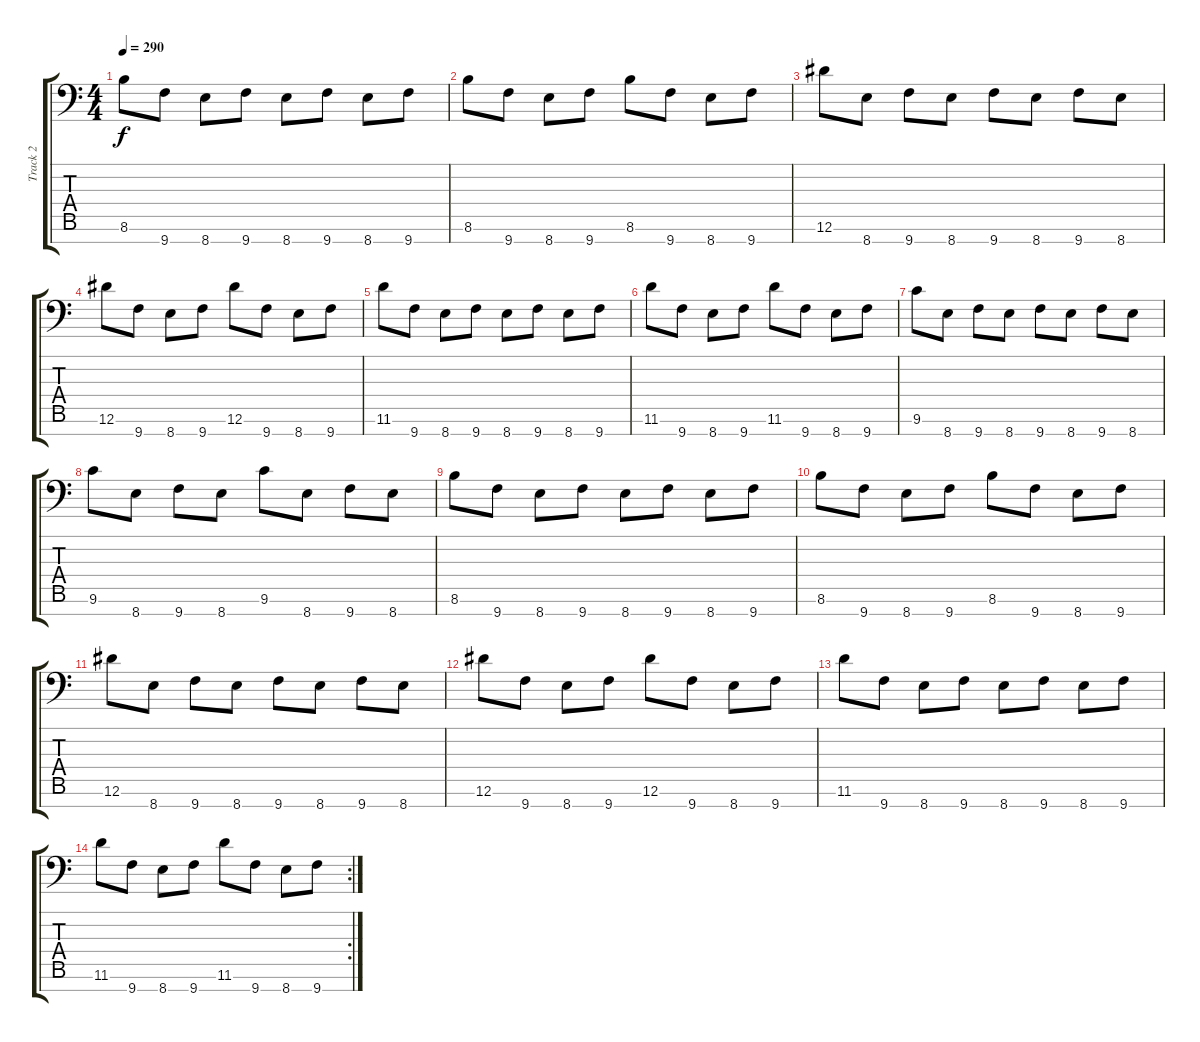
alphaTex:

\track ("Track 2" "Track 2") {instrument overdrivenguitar}
\staff {score tabs}
\tuning (Eb4 Bb3 Gb3 Db3 Ab2 Eb2 Ab1) {hide}
\ts (4 4)
\tempo 290
\clef f4
\ks c
8.6.8{dy f} 9.7.8 8.7.8 9.7.8 8.7.8 9.7.8 8.7.8 9.7.8 |
8.6.8 9.7.8 8.7.8 9.7.8 8.6.8 9.7.8 8.7.8 9.7.8 |
12.6.8 8.7.8 9.7.8 8.7.8 9.7.8 8.7.8 9.7.8 8.7.8 |
12.6.8 9.7.8 8.7.8 9.7.8 12.6.8 9.7.8 8.7.8 9.7.8 |
11.6.8 9.7.8 8.7.8 9.7.8 8.7.8 9.7.8 8.7.8 9.7.8 |
11.6.8 9.7.8 8.7.8 9.7.8 11.6.8 9.7.8 8.7.8 9.7.8 |
9.6.8 8.7.8 9.7.8 8.7.8 9.7.8 8.7.8 9.7.8 8.7.8 |
9.6.8 8.7.8 9.7.8 8.7.8 9.6.8 8.7.8 9.7.8 8.7.8 |
8.6.8 9.7.8 8.7.8 9.7.8 8.7.8 9.7.8 8.7.8 9.7.8 |
8.6.8 9.7.8 8.7.8 9.7.8 8.6.8 9.7.8 8.7.8 9.7.8 |
12.6.8 8.7.8 9.7.8 8.7.8 9.7.8 8.7.8 9.7.8 8.7.8 |
12.6.8 9.7.8 8.7.8 9.7.8 12.6.8 9.7.8 8.7.8 9.7.8 |
11.6.8 9.7.8 8.7.8 9.7.8 8.7.8 9.7.8 8.7.8 9.7.8 |
\rc 2
11.6.8 9.7.8 8.7.8 9.7.8 11.6.8 9.7.8 8.7.8 9.7.8
